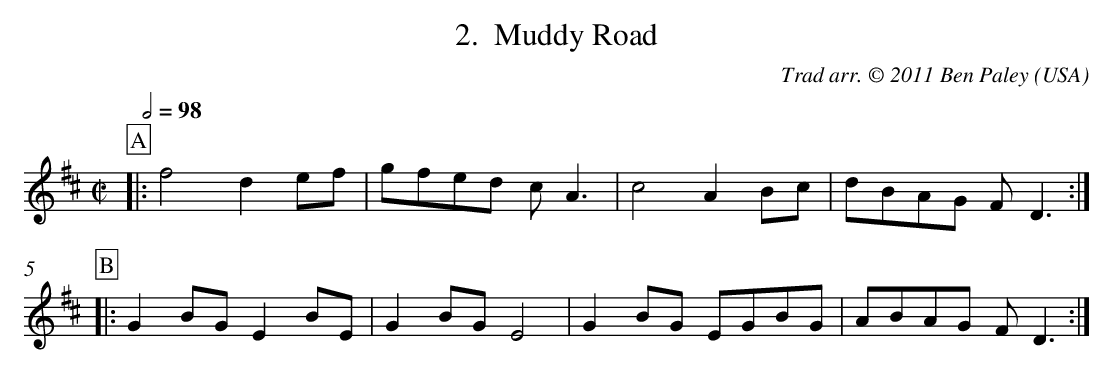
X:1
T:Muddy Road
L:1/8
M:C|
C:Trad arr. © 2011 Ben Paley
O:USA
Q:1/2=98
K:D
P:A
|: f4 d2ef | gfed cA3 | c4 A2Bc | dBAG FD3 :|
P:B
|: G2BG E2BE | G2BG E4 | G2BG EGBG | ABAG FD3 :|
